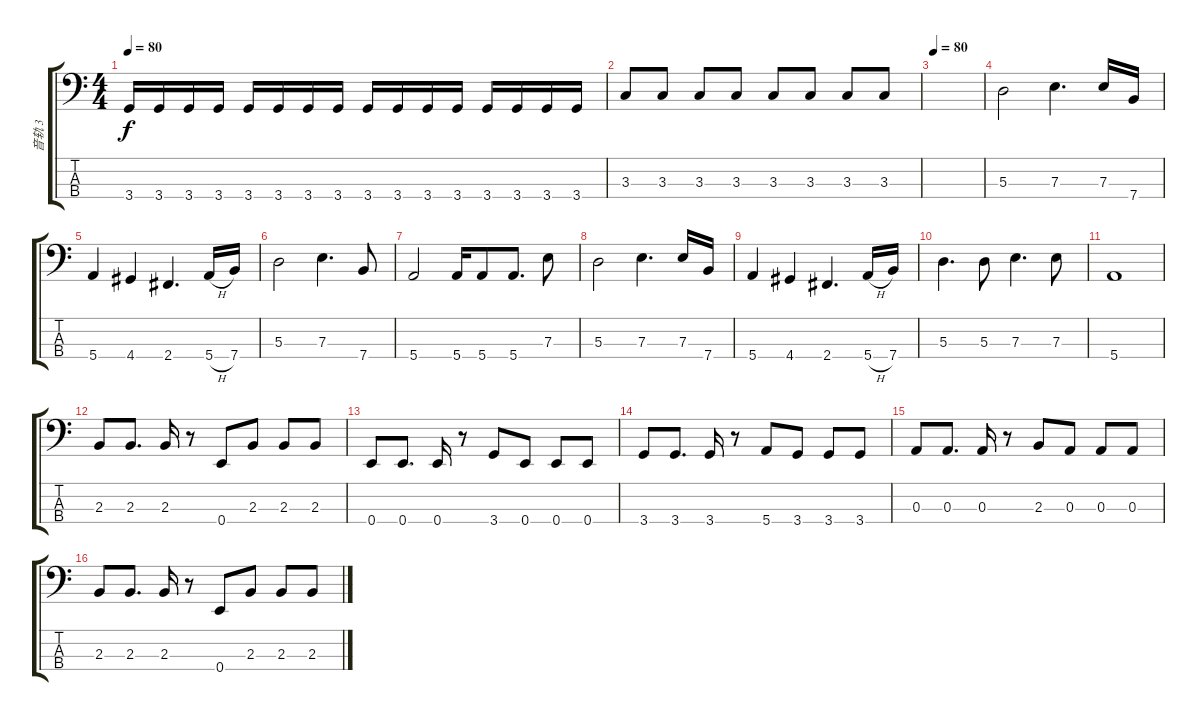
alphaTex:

\track ("音轨 3" "音轨 3") {instrument electricbassfinger}
\staff {score tabs}
\tuning (G2 D2 A1 E1) {hide}
\ts (4 4)
\tempo 80
\clef f4
\ks c
3.4.16{dy f} 3.4.16 3.4.16 3.4.16 3.4.16 3.4.16 3.4.16 3.4.16 3.4.16 3.4.16 3.4.16 3.4.16 3.4.16 3.4.16 3.4.16 3.4.16 |
3.3.8 3.3.8 3.3.8 3.3.8 3.3.8 3.3.8 3.3.8 3.3.8 |
\tempo 80
|
5.3.2 7.3.4{d} 7.3.16 7.4.16 |
5.4.4 4.4.4 2.4.4{d} 5.4{h}.16 7.4.16 |
5.3.2 7.3.4{d} 7.4.8 |
5.4.2 5.4.16 5.4.8 5.4.8{d} 7.3.8 |
5.3.2 7.3.4{d} 7.3.16 7.4.16 |
5.4.4 4.4.4 2.4.4{d} 5.4{h}.16 7.4.16 |
5.3.4{d} 5.3.8 7.3.4{d} 7.3.8 |
5.4.1 |
2.3.8 2.3.8{d} 2.3.16 r.8 0.4.8 2.3.8 2.3.8 2.3.8 |
0.4.8 0.4.8{d} 0.4.16 r.8 3.4.8 0.4.8 0.4.8 0.4.8 |
3.4.8 3.4.8{d} 3.4.16 r.8 5.4.8 3.4.8 3.4.8 3.4.8 |
0.3.8 0.3.8{d} 0.3.16 r.8 2.3.8 0.3.8 0.3.8 0.3.8 |
2.3.8 2.3.8{d} 2.3.16 r.8 0.4.8 2.3.8 2.3.8 2.3.8
